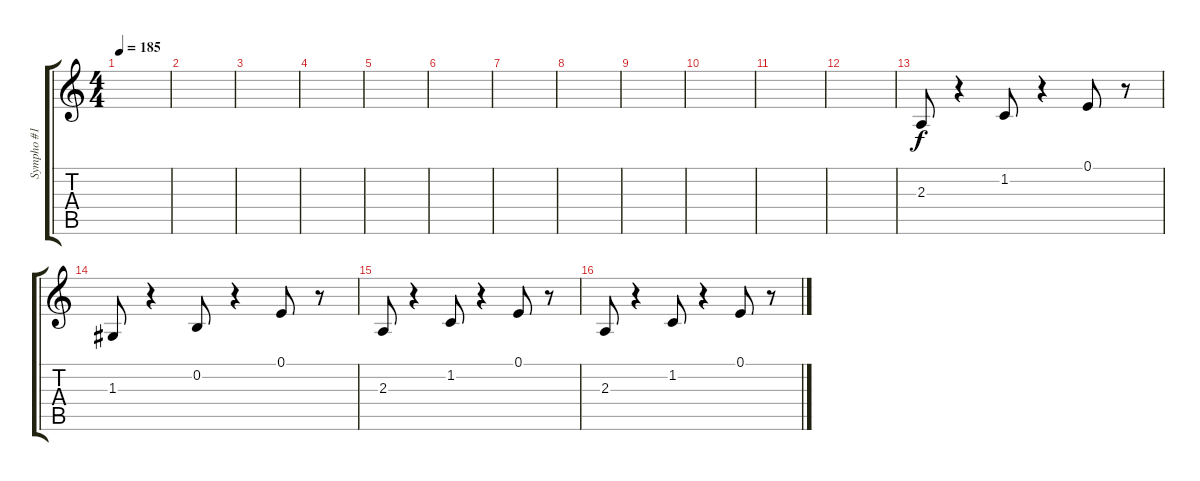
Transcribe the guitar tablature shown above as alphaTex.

\track ("Sympho #1" "Sympho #1") {instrument pizzicatostrings}
\staff {score tabs}
\tuning (E4 B3 G3 D3 A2 E2) {hide}
\ts (4 4)
\tempo 185
\clef g2
\ks c
|
|
|
|
|
|
|
|
|
|
|
|
2.3.8 r.4 1.2.8 r.4 0.1.8 r.8 |
1.3.8 r.4 0.2.8 r.4 0.1.8 r.8 |
2.3.8 r.4 1.2.8 r.4 0.1.8 r.8 |
2.3.8 r.4 1.2.8 r.4 0.1.8 r.8
